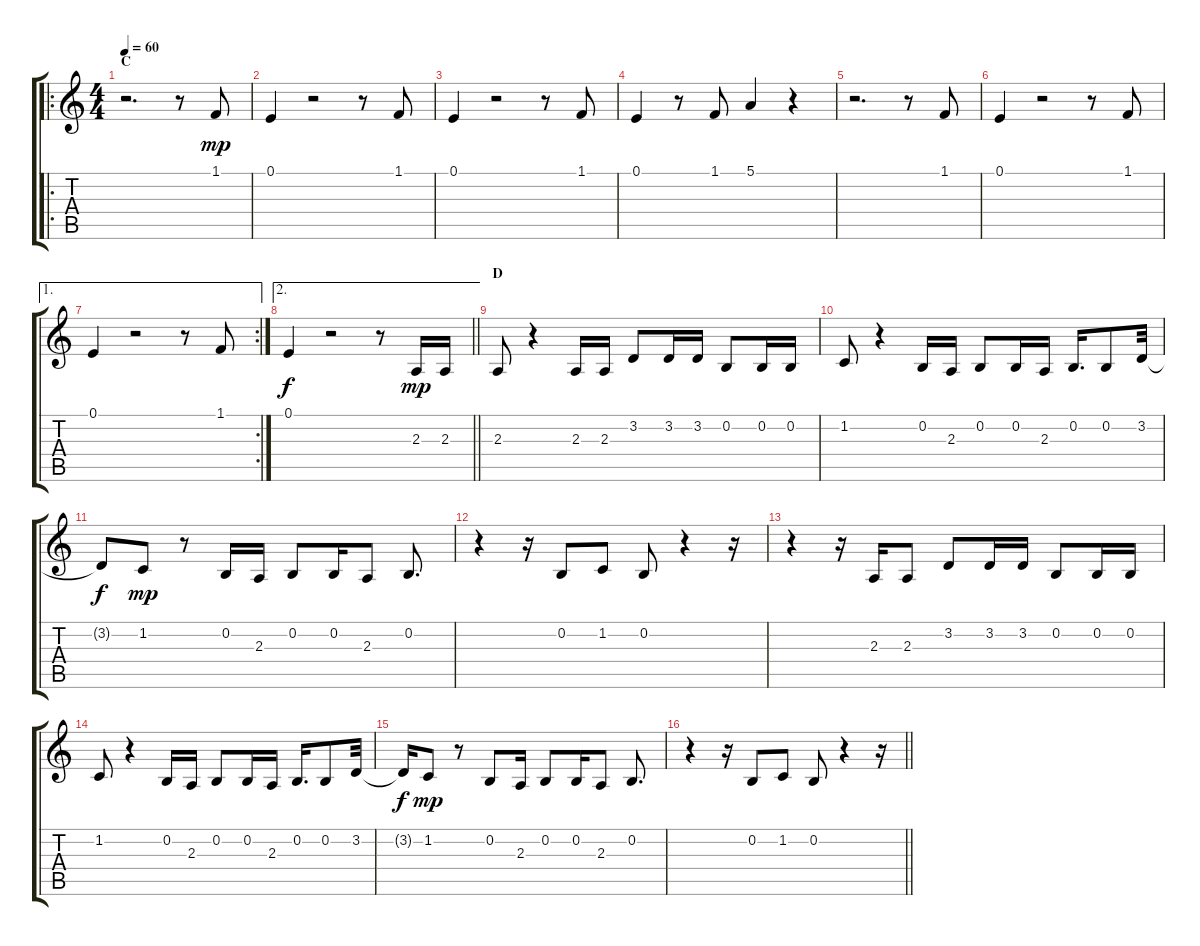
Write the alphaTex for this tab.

\track "" {instrument lead6voice}
\staff {score tabs}
\tuning (E4 B3 G3 D3 A2 E2) {hide}
\ro
\ts (4 4)
\section ("" "C")
\tempo 60
\clef g2
\ks c
r.2{d dy mp} r.8 1.1.8 |
0.1.4 r.2 r.8 1.1.8 |
0.1.4 r.2 r.8 1.1.8 |
0.1.4 r.8 1.1.8 5.1.4 r.4 |
r.2{d} r.8 1.1.8 |
0.1.4 r.2 r.8 1.1.8 |
\ae 1
\rc 2
0.1.4 r.2 r.8 1.1.8 |
\ae 2
\barLineRight lightlight
0.1.4{dy f} r.2 r.8 2.3.16{dy mp} 2.3.16 |
\section ("" "D")
2.3.8 r.4 2.3.16 2.3.16 3.2.8 3.2.16 3.2.16 0.2.8 0.2.16 0.2.16 |
1.2.8 r.4 0.2.16 2.3.16 0.2.8 0.2.16 2.3.16 0.2.16{d} 0.2.8 3.2.32 |
3.2{t}.8{dy f} 1.2.8{dy mp} r.8 0.2.16 2.3.16 0.2.8 0.2.16 2.3.8 0.2.8{d} |
r.4 r.16 0.2.8 1.2.8 0.2.8 r.4 r.16 |
r.4 r.16 2.3.16 2.3.8 3.2.8 3.2.16 3.2.16 0.2.8 0.2.16 0.2.16 |
1.2.8 r.4 0.2.16 2.3.16 0.2.8 0.2.16 2.3.16 0.2.16{d} 0.2.8 3.2.32 |
3.2{t}.16{dy f} 1.2.8{dy mp} r.8 0.2.8 2.3.16 0.2.8 0.2.16 2.3.8 0.2.8{d} |
\barLineRight lightlight
r.4 r.16 0.2.8 1.2.8 0.2.8 r.4 r.16
